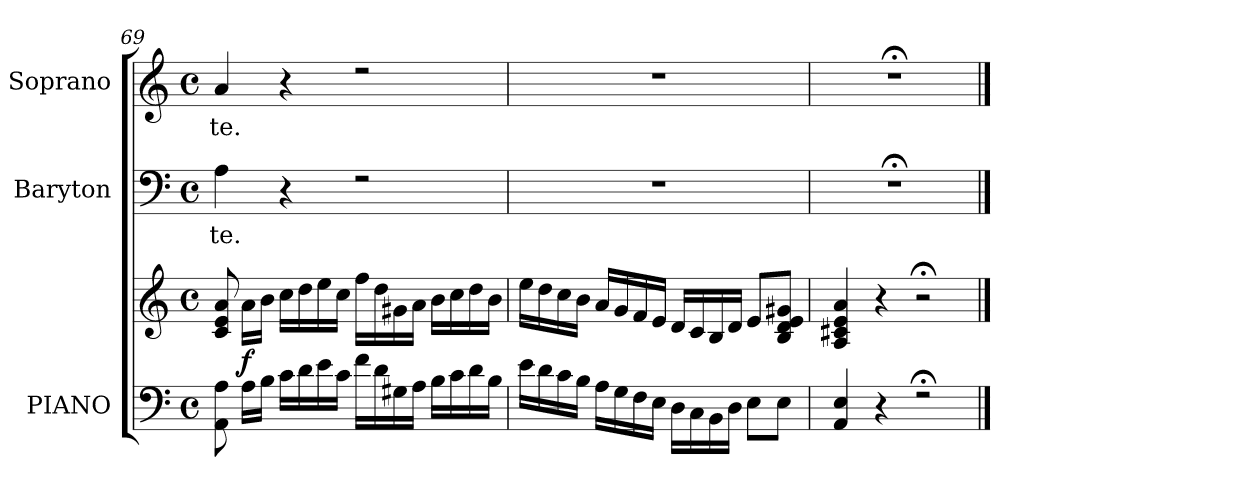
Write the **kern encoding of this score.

**kern	**kern	**dynam	**kern	**text	**kern	**text
*part3	*part3	*part3	*part2	*part2	*part1	*part1
*staff4	*staff3	*staff3/4	*staff2	*staff2	*staff1	*staff1
*I"PIANO	*	*	*I"Baryton	*	*I"Soprano	*
*I'Pno	*	*	*I'Bar.	*	*I'S.	*
!!LO:LB:g=z
*clefF4	*clefG2	*	*clefF4	*	*clefG2	*
*k[]	*k[]	*	*k[]	*	*k[]	*
*M4/4	*M4/4	*	*M4/4	*	*M4/4	*
*met(c)	*met(c)	*	*met(c)	*	*met(c)	*
=69	=69	=69	=69	=69	=69	=69
!	!	!	!	!LO:LY:b	!	!LO:LY:b
8AA\ 8A\	8c/ 8e/ 8a/	.	4A\	te.	4a/	te.
!	!	!LO:DY:b	!	!	!	!
16A\LL	16a\LL	f	.	.	.	.
16B\JJ	16b\JJ	.	.	.	.	.
16c\LL	16cc\LL	.	4r	.	4r	.
16d\	16dd\	.	.	.	.	.
16e\	16ee\	.	.	.	.	.
16c\JJ	16cc\JJ	.	.	.	.	.
16f\LL	16ff\LL	.	2rF	.	2rdd	.
16d\	16dd\	.	.	.	.	.
16G#X\	16g#X\	.	.	.	.	.
16A\JJ	16a\JJ	.	.	.	.	.
16B\LL	16b\LL	.	.	.	.	.
16c\	16cc\	.	.	.	.	.
16d\	16dd\	.	.	.	.	.
16B\JJ	16b\JJ	.	.	.	.	.
=70	=70	=70	=70	=70	=70	=70
16e\LL	16ee\LL	.	1r	.	1r	.
16d\	16dd\	.	.	.	.	.
16c\	16cc\	.	.	.	.	.
16B\JJ	16b\JJ	.	.	.	.	.
16A\LL	16a/LL	.	.	.	.	.
16G\	16g/	.	.	.	.	.
16F\	16f/	.	.	.	.	.
16E\JJ	16e/JJ	.	.	.	.	.
16D\LL	16d/LL	.	.	.	.	.
16C\	16c/	.	.	.	.	.
16BB\	16B/	.	.	.	.	.
16D\JJ	16d/JJ	.	.	.	.	.
8E\L	8e/L	.	.	.	.	.
8E\J	8B/ 8d/ 8e/ 8g#X/J	.	.	.	.	.
=71	=71	=71	=71	=71	=71	=71
4AA/ 4E/	4A/ 4c#X/ 4e/ 4a/	.	1r;<	.	1r;<	.
4r	4r	.	.	.	.	.
2r;<F	2r;<	.	.	.	.	.
==	==	==	==	==	==	==
*-	*-	*-	*-	*-	*-	*-
